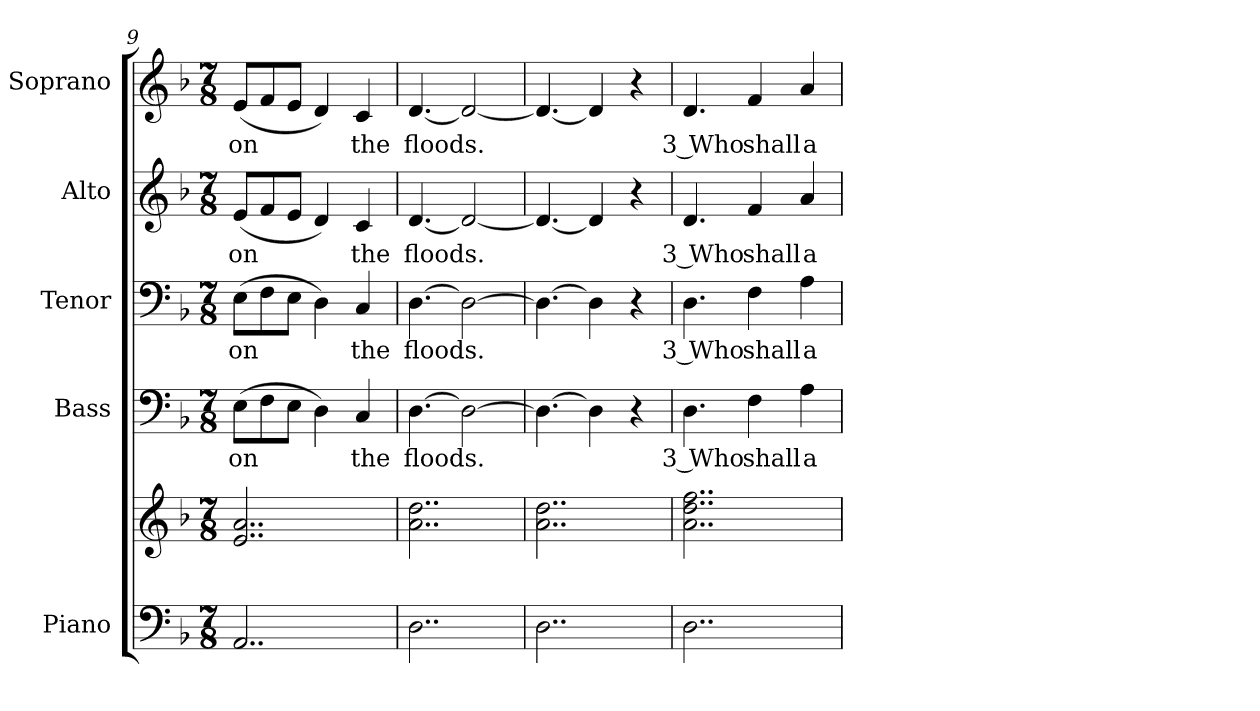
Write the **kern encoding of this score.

**kern	**kern	**kern	**text	**kern	**text	**kern	**text	**kern	**text
*part5	*part5	*part4	*part4	*part3	*part3	*part2	*part2	*part1	*part1
*staff6	*staff5	*staff4	*staff4	*staff3	*staff3	*staff2	*staff2	*staff1	*staff1
*I"Piano	*	*I"Bass	*	*I"Tenor	*	*I"Alto	*	*I"Soprano	*
*I'Pno.	*	*I'B.	*	*I'T.	*	*I'A.	*	*I'S.	*
!!LO:PB:g=z
*clefF4	*clefG2	*clefF4	*	*clefF4	*	*clefG2	*	*clefG2	*
*k[b-]	*k[b-]	*k[b-]	*	*k[b-]	*	*k[b-]	*	*k[b-]	*
*d:	*d:	*d:	*	*d:	*	*d:	*	*d:	*
*M7/8	*M7/8	*M7/8	*	*M7/8	*	*M7/8	*	*M7/8	*
=9	=9	=9	=9	=9	=9	=9	=9	=9	=9
!	!	!	!LO:LY:b:color=#000000	!	!	!	!	!	!
!	!	!	!	!	!LO:LY:b:color=#000000	!	!	!	!
!	!	!	!	!	!	!	!LO:LY:b:color=#000000	!	!
!	!	!	!	!	!	!	!	!	!LO:LY:b:color=#000000
2..AAi/	2..ei/ 2..ai	(8Ei\L	-on	(8Ei\L	-on	(8ei/L	-on	(8ei/L	-on
.	.	8Fi\	.	8Fi\	.	8fi/	.	8fi/	.
.	.	8Ei\J	.	8Ei\J	.	8ei/J	.	8ei/J	.
.	.	4Di\)	.	4Di\)	.	4di/)	.	4di/)	.
!	!	!	!LO:LY:b:color=#000000	!	!	!	!	!	!
!	!	!	!	!	!LO:LY:b:color=#000000	!	!	!	!
!	!	!	!	!	!	!	!LO:LY:b:color=#000000	!	!
!	!	!	!	!	!	!	!	!	!LO:LY:b:color=#000000
.	.	4Ci/	the	4Ci/	the	4ci/	the	4ci/	the
=10	=10	=10	=10	=10	=10	=10	=10	=10	=10
!	!	!	!LO:LY:b:color=#000000	!	!	!	!	!	!
!	!	!	!	!	!LO:LY:b:color=#000000	!	!	!	!
!	!	!	!	!	!	!	!LO:LY:b:color=#000000	!	!
!	!	!	!	!	!	!	!	!	!LO:LY:b:color=#000000
2..Di\	2..ai\ 2..ddi	[>4.Di\	floods.	[>4.Di\	floods.	[<4.di/	floods.	[<4.di/	floods.
.	.	2Di\_>	.	2Di\_>	.	2di/_<	.	2di/_<	.
=11	=11	=11	=11	=11	=11	=11	=11	=11	=11
2..Di\	2..ai\ 2..ddi	4.Di\_>	.	4.Di\_>	.	4.di/_<	.	4.di/_<	.
.	.	4Di\]	.	4Di\]	.	4di/]	.	4di/]	.
.	.	4r	.	4r	.	4r	.	4r	.
=12	=12	=12	=12	=12	=12	=12	=12	=12	=12
!	!	!	!LO:LY:b:color=#000000	!	!	!	!	!	!
!	!	!	!	!	!LO:LY:b:color=#000000	!	!	!	!
!	!	!	!	!	!	!	!LO:LY:b:color=#000000	!	!
!	!	!	!	!	!	!	!	!	!LO:LY:b:color=#000000
2..Di\	2..ai\ 2..ddi 2..ffi	4.Di\	3 Who	4.Di\	3 Who	4.di/	3 Who	4.di/	3 Who
!	!	!	!LO:LY:b:color=#000000	!	!	!	!	!	!
!	!	!	!	!	!LO:LY:b:color=#000000	!	!	!	!
!	!	!	!	!	!	!	!LO:LY:b:color=#000000	!	!
!	!	!	!	!	!	!	!	!	!LO:LY:b:color=#000000
.	.	4Fi\	shall	4Fi\	shall	4fi/	shall	4fi/	shall
!	!	!	!LO:LY:b:color=#000000	!	!	!	!	!	!
!	!	!	!	!	!LO:LY:b:color=#000000	!	!	!	!
!	!	!	!	!	!	!	!LO:LY:b:color=#000000	!	!
!	!	!	!	!	!	!	!	!	!LO:LY:b:color=#000000
.	.	4Ai\	a-	4Ai\	a-	4ai/	a-	4ai/	a-
=	=	=	=	=	=	=	=	=	=
*-	*-	*-	*-	*-	*-	*-	*-	*-	*-
